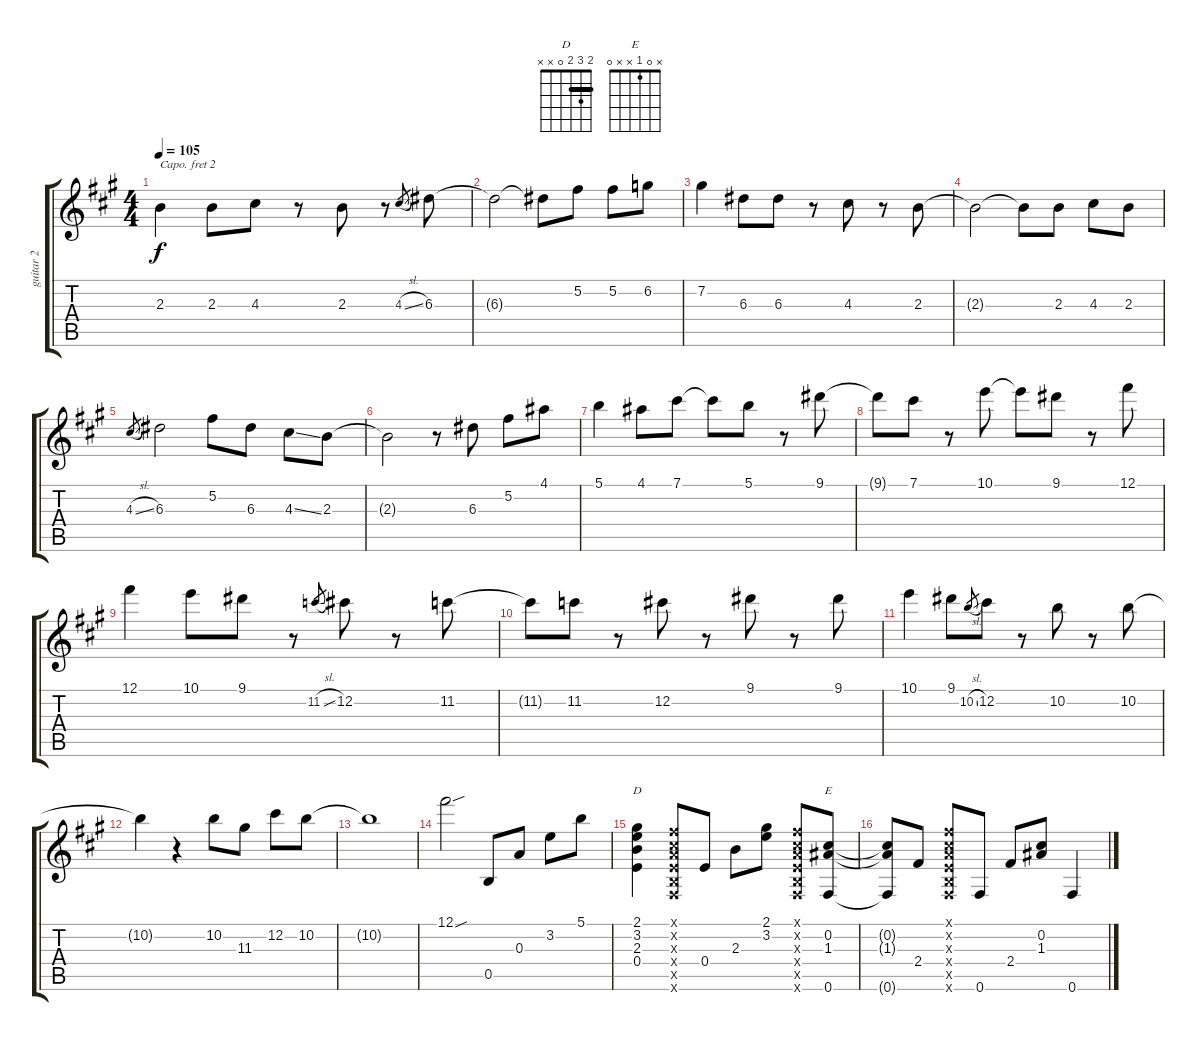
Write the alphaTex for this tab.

\track ("guitar 2" "guitar 2") {instrument acousticguitarsteel}
\staff {score tabs}
\capo 2
\tuning (E4 B3 G3 D3 A2 E2) {hide}
\chord ("D" 2 3 2 0 x x) {barre 2}
\chord ("E" x 0 1 x x 0)
\ts (4 4)
\tempo 105
\clef g2
\ks a
2.3.4{dy f} 2.3.8 4.3.8 r.8 2.3.8 r.8 4.3{sl}.8{gr} 6.3.8 |
6.3{t}.2 6.3{t}.8 5.2.8 5.2.8 6.2.8 |
7.2.4 6.3.8 6.3.8 r.8 4.3.8 r.8 2.3.8 |
2.3{t}.2 2.3{t}.8 2.3.8 4.3.8 2.3.8 |
4.3{sl}.8{gr} 6.3.2 5.2.8 6.3.8 4.3{ss}.8 2.3.8 |
2.3{t}.2 r.8 6.3.8 5.2.8 4.1.8 |
5.1.4 4.1.8 7.1.8 7.1{t}.8 5.1.8 r.8 9.1.8 |
9.1{t}.8 7.1.8 r.8 10.1.8 10.1{t}.8 9.1.8 r.8 12.1.8 |
12.1.4 10.1.8 9.1.8 r.8 11.2{sl}.8{gr} 12.2.8 r.8 11.2.8 |
11.2{t}.8 11.2.8 r.8 12.2.8 r.8 9.1.8 r.8 9.1.8 |
10.1.4 9.1.8 10.2{sl}.8{gr} 12.2.8 r.8 10.2.8 r.8 10.2.8 |
10.2{t}.4 r.4 10.2.8 11.3.8 12.2.8 10.2.8 |
10.2{t}.1 |
12.1{sou}.2 0.5.8 0.3.8 3.2.8 5.1.8 |
(2.1 3.2 2.3 0.4).4{ch "D"} (0.1{x} 0.2{x} 0.3{x} 0.4{x} 0.5{x} 0.6{x}).8 0.4.8 2.3.8 (2.1 3.2).8 (0.1{x} 0.2{x} 0.3{x} 0.4{x} 0.5{x} 0.6{x}).8 (0.2 1.3 0.6).8{ch "E"} |
(0.2{t} 1.3{t} 0.6{t}).8 2.4.8 (0.1{x} 0.2{x} 0.3{x} 0.4{x} 0.5{x} 0.6{x}).8 0.6.8 2.4.8 (0.2 1.3).8 0.6.4
